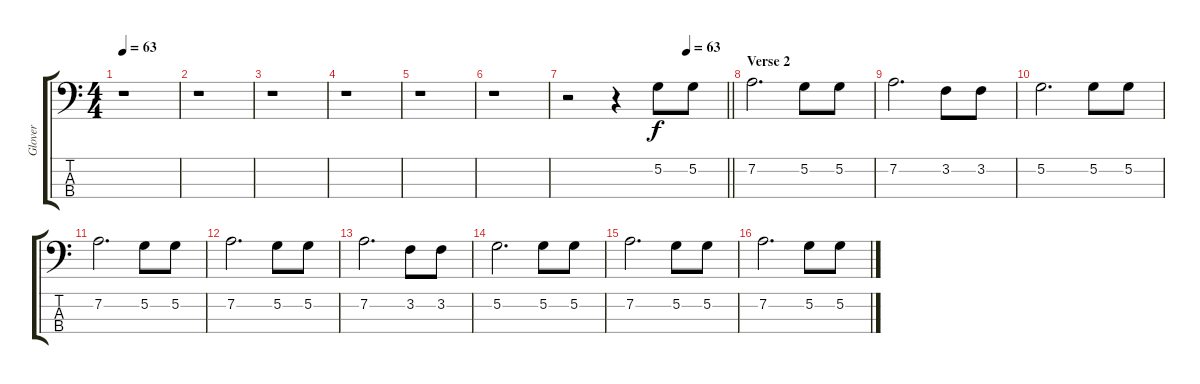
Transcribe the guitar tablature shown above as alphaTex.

\track ("Glover" "Glover") {instrument electricbassfinger}
\staff {score tabs}
\tuning (G2 D2 A1 E1) {hide}
\ts (4 4)
\tempo 63
\clef f4
\ks c
r.1{dy f} |
r.1 |
r.1 |
r.1 |
r.1 |
r.1 |
\tempo (63 0.75)
\barLineRight lightlight
r.2 r.4 5.2.8 5.2.8 |
\section ("" "Verse 2")
7.2.2{d} 5.2.8 5.2.8 |
7.2.2{d} 3.2.8 3.2.8 |
5.2.2{d} 5.2.8 5.2.8 |
7.2.2{d} 5.2.8 5.2.8 |
7.2.2{d} 5.2.8 5.2.8 |
7.2.2{d} 3.2.8 3.2.8 |
5.2.2{d} 5.2.8 5.2.8 |
7.2.2{d} 5.2.8 5.2.8 |
7.2.2{d} 5.2.8 5.2.8
